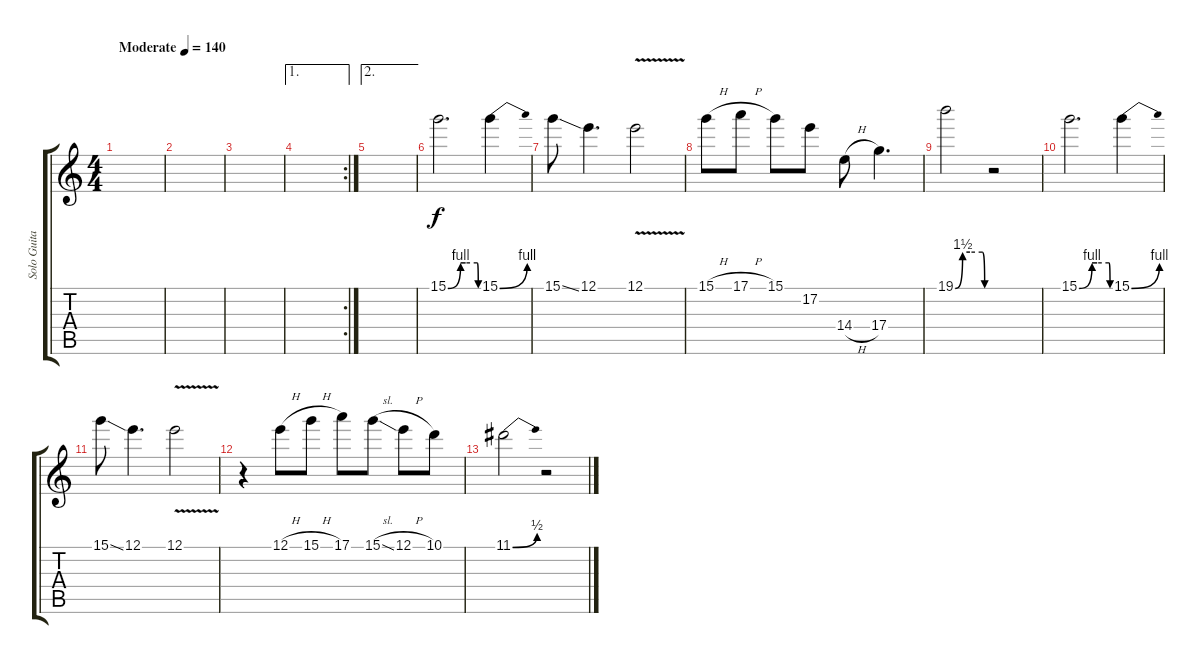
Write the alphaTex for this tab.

\track ("Solo Guitar" "Solo Guita") {instrument overdrivenguitar}
\staff {score tabs}
\tuning (E4 B3 G3 D3 A2 E2) {hide}
\ts (4 4)
\tempo (140 "Moderate")
\clef g2
\ks c
|
|
|
\ae 1
\rc 2
|
\ae 2
|
15.1{be (custom 0 0 25 4 35 4 58 4 60 0)}.2{d} 15.1{be (bend 0 0 60 4)}.4 |
15.1{ss}.8 12.1.4{d} 12.1{v}.2 |
15.1{h}.8 17.1{h}.8 15.1.8 17.2.8 14.4{h}.8 17.4.4{d} |
19.1{be (custom 0 0 15 6 30 6 55 6 60 0)}.2 r.2 |
15.1{be (custom 0 0 25 4 35 4 58 4 60 0)}.2{d} 15.1{be (bend 0 0 60 4)}.4 |
15.1{ss}.8 12.1.4{d} 12.1{v}.2 |
r.4 12.1{h}.8 15.1{h}.8 17.1.8 15.1{sl}.8 12.1{h}.8 10.1.8 |
11.1{be (bend 0 0 60 2)}.2 r.2
